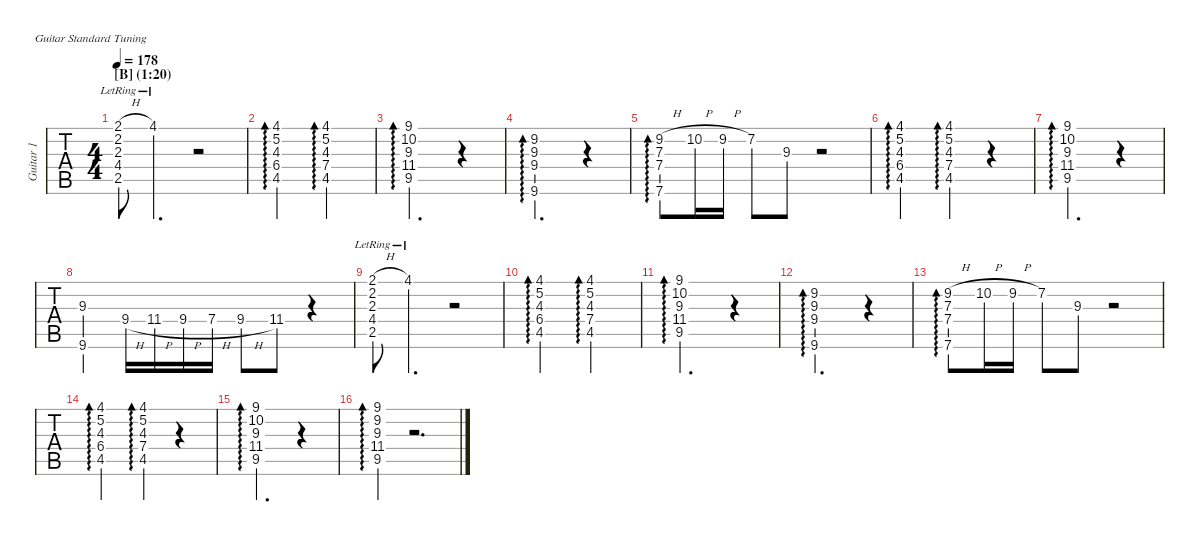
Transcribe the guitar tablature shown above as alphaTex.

\defaultSystemsLayout 4
\hideDynamics
\bracketExtendMode nobrackets
\multiTrackTrackNamePolicy allsystems
\firstSystemTrackNameMode fullname
\otherSystemsTrackNameMode fullname
\otherSystemsTrackNameOrientation horizontal
\track ("Guitar 1" "Guitar 1") {instrument overdrivenguitar}
\staff {tabs}
\tuning (E4 B3 G3 D3 A2 E2)
\ts (4 4)
\section ("B" "(1:20)")
\scale
1.00617
\tempo 178
\accidentals auto
\clef g2
\ottava regular
\simile none
\ks c
(2.5{lr} 2.1{h lr acc #} 2.3{lr} 2.2{lr acc #} 4.4{lr acc #}).8{dy mf} 4.1{lr acc #}.4{d} r.2 |
\scale
1.00352 (6.4{acc #} 4.5{acc #} 4.3 4.1{acc #} 5.2).2{ad 0} (7.4 4.5{acc #} 4.3 4.1{acc #} 5.2).2{ad 0} |
\scale
0.995157 (9.5{acc #} 10.2 9.1{acc #} 9.3 11.4{acc #}).2{d ad 0} r.4 |
\scale
0.995156 (9.6{acc #} 9.2{acc #} 9.3 9.4).2{d ad 0} r.4 |
\scale
0.998991 (7.6 9.2{h acc #} 7.3 7.4).8{ad 0} 10.2{h}.16 9.2{h acc #}.16 7.2{acc #}.8 9.3.8 r.2 |
\scale
1.00448 (6.4{acc #} 4.5{acc #} 4.3 4.1{acc #} 5.2).2{ad 0} (7.4 4.5{acc #} 4.3 4.1{acc #} 5.2).4{ad 0} r.4 |
\scale
0.996534 (9.5{acc #} 10.2 9.1{acc #} 9.3 11.4{acc #}).2{d ad 0} r.4 |
\scale
1.00594 (9.6{st acc #} 9.3{st}).4 9.4{h}.16 11.4{h acc #}.16 9.4{h}.16 7.4{h}.16 9.4{h}.8 11.4{acc #}.8 r.4 |
\scale
1.00066 (2.5{lr} 2.1{h lr acc #} 2.3{lr} 2.2{lr acc #} 4.4{lr acc #}).8 4.1{lr acc #}.4{d} r.2 |
\scale
0.993399 (6.4{acc #} 4.5{acc #} 4.3 4.1{acc #} 5.2).2{ad 0} (7.4 4.5{acc #} 4.3 4.1{acc #} 5.2).2{ad 0} |
\scale
1.00404 (9.5{acc #} 10.2 9.1{acc #} 9.3 11.4{acc #}).2{d ad 0} r.4 |
\scale
1.0009 (9.6{acc #} 9.2{acc #} 9.3 9.4).2{d ad 0} r.4 |
\scale
0.99506 (7.6 9.2{h acc #} 7.3 7.4).8{ad 0} 10.2{h}.16 9.2{h acc #}.16 7.2{acc #}.8 9.3.8 r.2 |
\scale
1.00418 (6.4{acc #} 4.5{acc #} 4.3 4.1{acc #} 5.2).2{ad 0} (7.4 4.5{acc #} 4.3 4.1{acc #} 5.2).4{ad 0} r.4 |
\scale
1.00105 (9.5{acc #} 10.2 9.1{acc #} 9.3 11.4{acc #}).2{d ad 0} r.4 |
\scale
0.994767 (9.5{acc #} 11.4{acc #} 9.3 9.2{acc #} 9.1{acc #}).4{ad 0} r.2{d}
